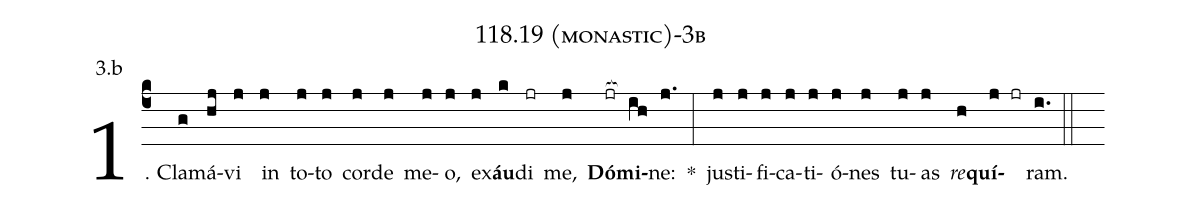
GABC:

name: 118.19 (monastic)-3b;
annotation: 3.b;
%%
(c4)1. Cla(g)má(hj)vi(j) in(j) to(j)to(j) cor(j)de(j) me(j)o,(j) ex(j)<b>áu</b>(k)di(jr) me,(j) <b>Dó</b>(jr[ocb:1{])<b>mi</b>(ih[ocb:0}])ne:(j.) *(:) jus(j)ti(j)fi(j)ca(j)ti(j)ó(j)nes(j) tu(j)as(j) <i>re</i>(h)<b>quí</b>(j jr)ram.(i.) (::)
